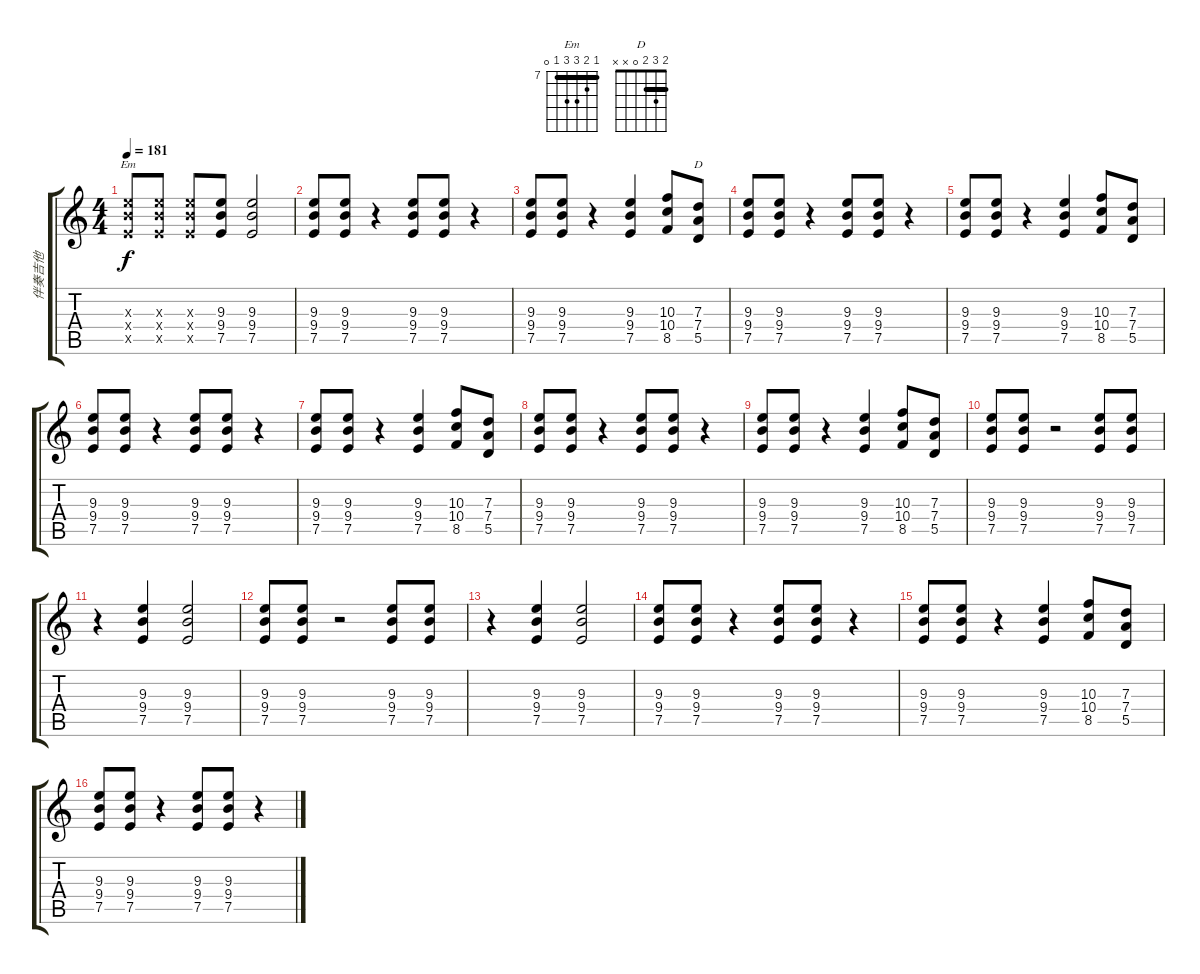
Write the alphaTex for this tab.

\track ("伴奏吉他" "伴奏吉他") {instrument distortionguitar}
\staff {score tabs}
\tuning (E4 B3 G3 D3 A2 E2) {hide}
\chord ("Em" 7 8 9 9 7 0) {firstfret 7 barre 7}
\chord ("D" 2 3 2 0 x x) {barre 2}
\ts (4 4)
\tempo 181
\clef g2
\ks c
(9.3{x} 9.4{x} 7.5{x}).8{ch "Em" dy f} (9.3{x} 9.4{x} 7.5{x}).8 (9.3{x} 9.4{x} 7.5{x}).8 (9.3 9.4 7.5).8 (9.3 9.4 7.5).2 |
(9.3 9.4 7.5).8 (9.3 9.4 7.5).8 r.4 (9.3 9.4 7.5).8 (9.3 9.4 7.5).8 r.4 |
(9.3 9.4 7.5).8 (9.3 9.4 7.5).8 r.4 (9.3 9.4 7.5).4 (10.3 10.4 8.5).8 (7.3 7.4 5.5).8{ch "D"} |
(9.3 9.4 7.5).8 (9.3 9.4 7.5).8 r.4 (9.3 9.4 7.5).8 (9.3 9.4 7.5).8 r.4 |
(9.3 9.4 7.5).8 (9.3 9.4 7.5).8 r.4 (9.3 9.4 7.5).4 (10.3 10.4 8.5).8 (7.3 7.4 5.5).8 |
(9.3 9.4 7.5).8 (9.3 9.4 7.5).8 r.4 (9.3 9.4 7.5).8 (9.3 9.4 7.5).8 r.4 |
(9.3 9.4 7.5).8 (9.3 9.4 7.5).8 r.4 (9.3 9.4 7.5).4 (10.3 10.4 8.5).8 (7.3 7.4 5.5).8 |
(9.3 9.4 7.5).8 (9.3 9.4 7.5).8 r.4 (9.3 9.4 7.5).8 (9.3 9.4 7.5).8 r.4 |
(9.3 9.4 7.5).8 (9.3 9.4 7.5).8 r.4 (9.3 9.4 7.5).4 (10.3 10.4 8.5).8 (7.3 7.4 5.5).8 |
(9.3 9.4 7.5).8 (9.3 9.4 7.5).8 r.2 (9.3 9.4 7.5).8 (9.3 9.4 7.5).8 |
r.4 (9.3 9.4 7.5).4 (9.3 9.4 7.5).2 |
(9.3 9.4 7.5).8 (9.3 9.4 7.5).8 r.2 (9.3 9.4 7.5).8 (9.3 9.4 7.5).8 |
r.4 (9.3 9.4 7.5).4 (9.3 9.4 7.5).2 |
(9.3 9.4 7.5).8 (9.3 9.4 7.5).8 r.4 (9.3 9.4 7.5).8 (9.3 9.4 7.5).8 r.4 |
(9.3 9.4 7.5).8 (9.3 9.4 7.5).8 r.4 (9.3 9.4 7.5).4 (10.3 10.4 8.5).8 (7.3 7.4 5.5).8 |
(9.3 9.4 7.5).8 (9.3 9.4 7.5).8 r.4 (9.3 9.4 7.5).8 (9.3 9.4 7.5).8 r.4
